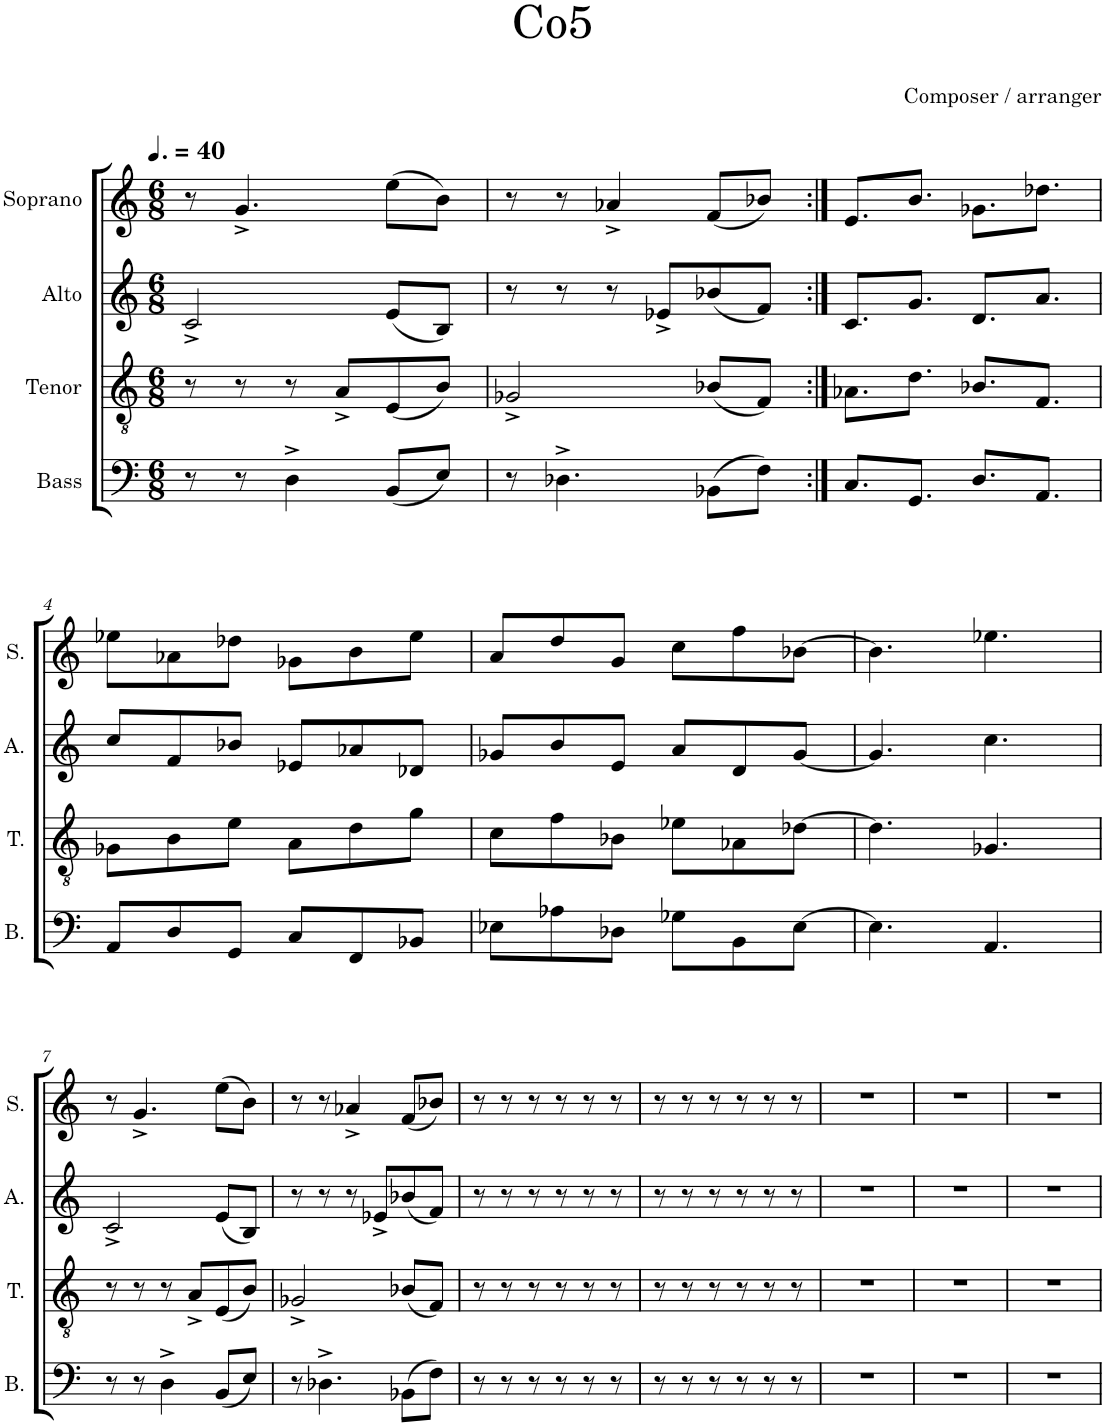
**kern	**kern	**kern	**kern
*part4	*part3	*part2	*part1
*staff4	*staff3	*staff2	*staff1
*I"Bass	*I"Tenor	*I"Alto	*I"Soprano
*I'B.	*I'T.	*I'A.	*I'S.
*clefF4	*clefGv2	*clefG2	*clefG2
*k[]	*k[]	*k[]	*k[]
*M6/8	*M6/8	*M6/8	*M6/8
*MM60	*MM60	*MM60	*MM60
=1	=1	=1	=1
8r	8r	2c^/	8r
8r	8r	.	4.g^/
4D^\	8r	.	.
.	8A^/L	.	.
(8BB/L	(8E/	(8e/L	(8ee\L
8E/J)	8B/J)	8B/J)	8b\J)
=2	=2	=2	=2
8r	2G-X^/	8r	8r
4.D-X^\	.	8r	8r
.	.	8r	4a-X^/
.	.	8e-X^/L	.
(8BB-X\L	(8B-X/L	(8b-X/	(8f/L
8F\J)	8F/J)	8f/J)	8b-X/J)
=3:|!	=3:|!	=3:|!	=3:|!
8.C/L	8.A-X\L	8.c/L	8.e/L
8.GG/J	8.d\J	8.g/J	8.b/J
8.D/L	8.B-X/L	8.d/L	8.g-X\L
8.AA/J	8.F/J	8.a/J	8.dd-X\J
!!LO:LB:g=z
=4	=4	=4	=4
8AA/L	8G-X\L	8cc/L	8ee-X\L
8D/	8B\	8f/	8a-X\
8GG/J	8e\J	8b-X/J	8dd-X\J
8C/L	8A\L	8e-X/L	8g-X\L
8FF/	8d\	8a-X/	8b\
8BB-X/J	8g\J	8d-X/J	8ee-\J
=5	=5	=5	=5
8E-X\L	8c\L	8g-X/L	8a/L
8A-X\	8f\	8b/	8dd/
8D-X\J	8B-X\J	8e/J	8g/J
8G-X\L	8e-X\L	8a/L	8cc\L
8BB\	8A-X\	8d/	8ff\
[8E-\J	[8d-X\J	[8g-/J	[8b-X\J
=6	=6	=6	=6
4.E-\]	4.d-\]	4.g-/]	4.b-\]
4.AA/	4.G-X/	4.cc\	4.ee-X\
!!LO:LB:g=z
=7	=7	=7	=7
8r	8r	2c^/	8r
8r	8r	.	4.g^/
4D^\	8r	.	.
.	8A^/L	.	.
(8BB/L	(8E/	(8e/L	(8ee\L
8E/J)	8B/J)	8B/J)	8b\J)
=8	=8	=8	=8
8r	2G-X^/	8r	8r
4.D-X^\	.	8r	8r
.	.	8r	4a-X^/
.	.	8e-X^/L	.
(8BB-X\L	(8B-X/L	(8b-X/	(8f/L
8F\J)	8F/J)	8f/J)	8b-X/J)
=9	=9	=9	=9
8r	8r	8r	8r
8r	8r	8r	8r
8r	8r	8r	8r
8r	8r	8r	8r
8r	8r	8r	8r
8r	8r	8r	8r
=10	=10	=10	=10
8r	8r	8r	8r
8r	8r	8r	8r
8r	8r	8r	8r
8r	8r	8r	8r
8r	8r	8r	8r
8r	8r	8r	8r
=11	=11	=11	=11
2.r	2.r	2.r	2.r
=12	=12	=12	=12
2.r	2.r	2.r	2.r
=13	=13	=13	=13
2.r	2.r	2.r	2.r
=	=	=	=
*-	*-	*-	*-
